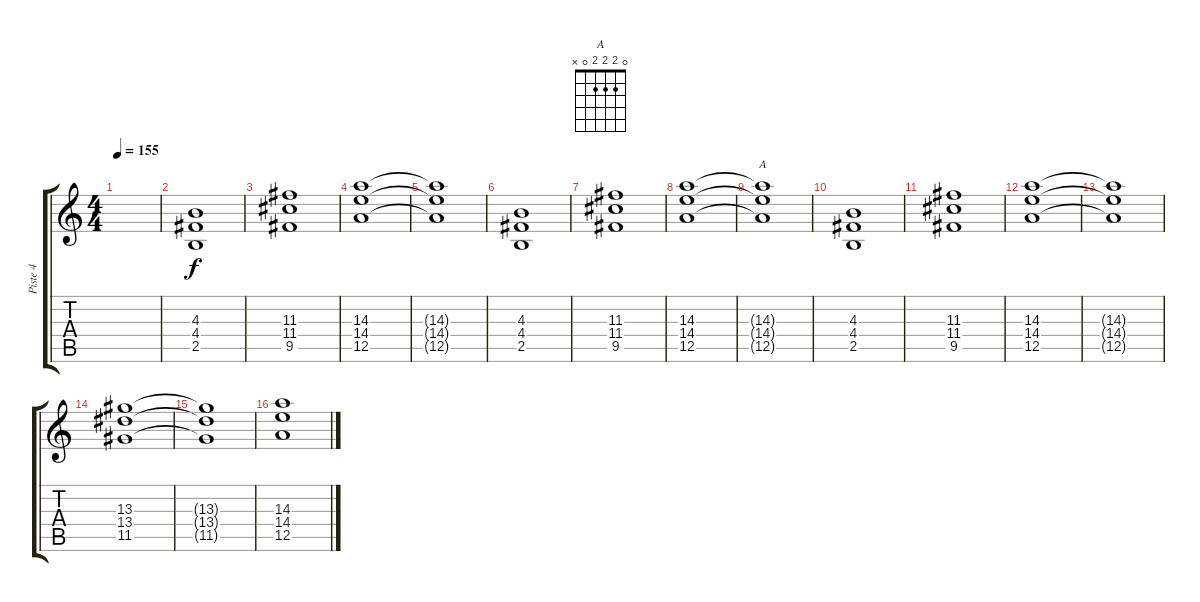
\track ("Piste 4" "Piste 4") {instrument overdrivenguitar}
\staff {score tabs}
\tuning (E4 B3 G3 D3 A2 E2) {hide}
\chord ("A" 0 2 2 2 0 x)
\ts (4 4)
\tempo 155
\clef g2
\ks c
|
(4.3 4.4 2.5).1 |
(11.3 11.4 9.5).1 |
(14.3 14.4 12.5).1 |
(14.3{t} 14.4{t} 12.5{t}).1 |
(4.3 4.4 2.5).1 |
(11.3 11.4 9.5).1 |
(14.3 14.4 12.5).1 |
(14.3{t} 14.4{t} 12.5{t}).1{ch "A"} |
(4.3 4.4 2.5).1 |
(11.3 11.4 9.5).1 |
(14.3 14.4 12.5).1 |
(14.3{t} 14.4{t} 12.5{t}).1 |
(13.3 13.4 11.5).1 |
(13.3{t} 13.4{t} 11.5{t}).1 |
(14.3 14.4 12.5).1
